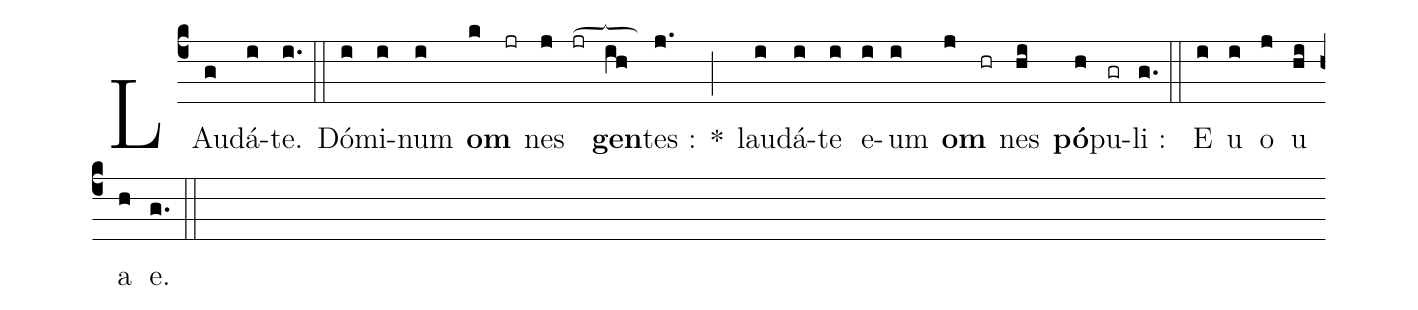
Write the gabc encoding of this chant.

%%
(c4) LAu(g)dá(i)te.(i.) (::) Dó(i)mi(i)num(i) <b>om</b>(k)(jr)nes(j) (jr[ocb:1;9mm])<b>gen</b>(ih)tes :(j.) *(;) lau(i)dá(i)te(i) e(i)um(i) <b>om</b>(j)(hr)nes(hi) <b>pó</b>(h)pu(gr)li :(g.) (::) E(i) u(i) o(j) u(hi) a(h) e.(g.) (::)
